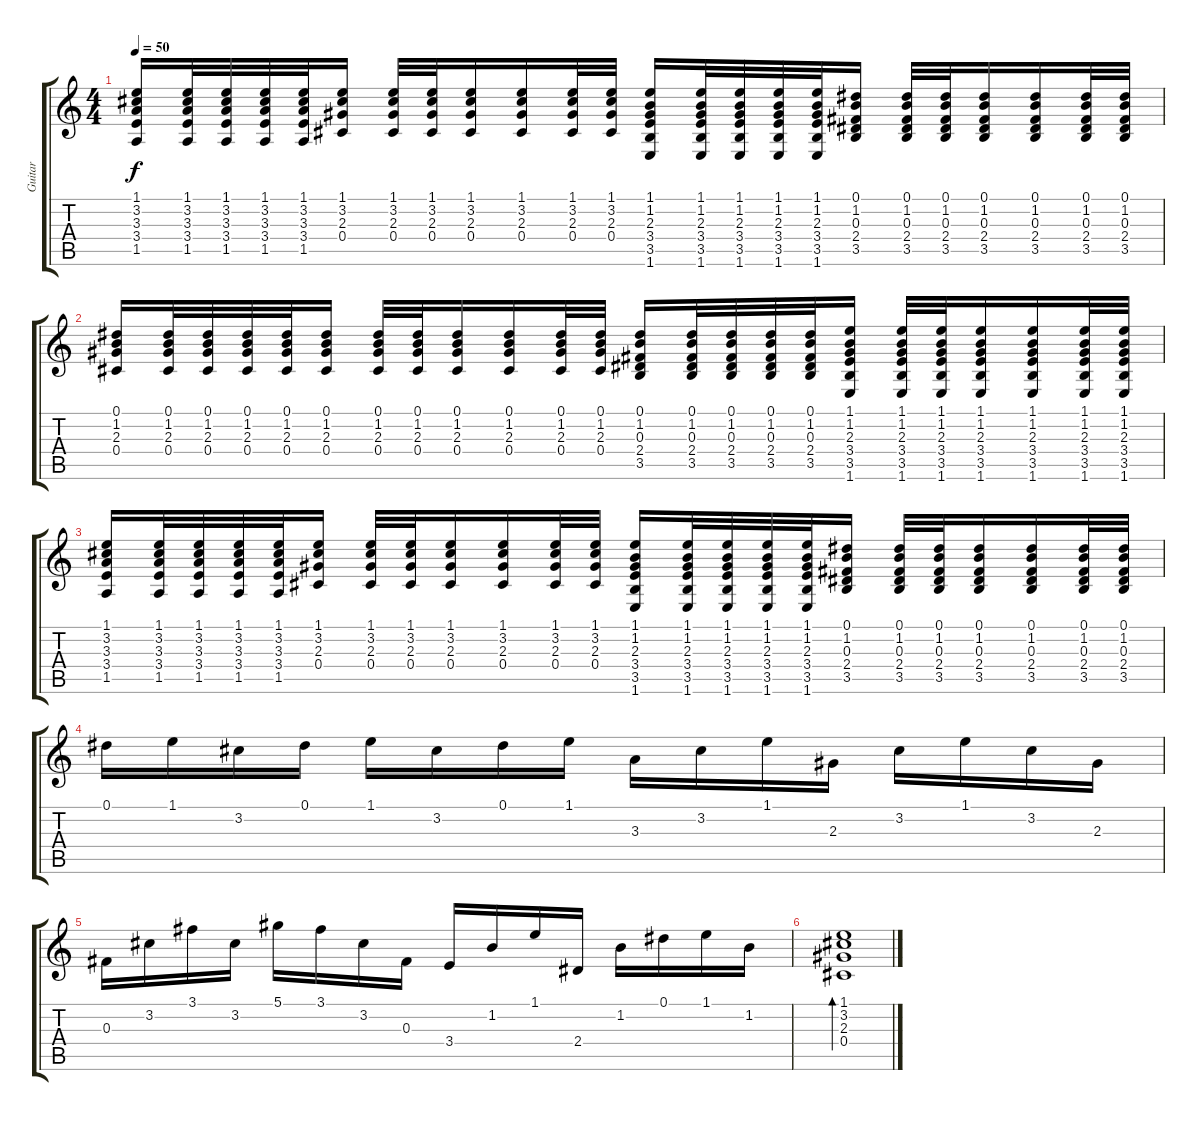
\track ("Guitar" "Guitar") {instrument acousticguitarsteel}
\staff {score tabs}
\tuning (Eb4 Bb3 Gb3 Db3 Ab2 Eb2) {hide}
\ts (4 4)
\tempo 50
\clef g2
\ks c
(1.1 3.2 3.3 3.4 1.5).16{dy f} (1.1 3.2 3.3 3.4 1.5).32 (1.1 3.2 3.3 3.4 1.5).32 (1.1 3.2 3.3 3.4 1.5).32 (1.1 3.2 3.3 3.4 1.5).32 (1.1 3.2 2.3 0.4).16 (1.1 3.2 2.3 0.4).32 (1.1 3.2 2.3 0.4).32 (1.1 3.2 2.3 0.4).16 (1.1 3.2 2.3 0.4).16 (1.1 3.2 2.3 0.4).32 (1.1 3.2 2.3 0.4).32 (1.1 1.2 2.3 3.4 3.5 1.6).16 (1.1 1.2 2.3 3.4 3.5 1.6).32 (1.1 1.2 2.3 3.4 3.5 1.6).32 (1.1 1.2 2.3 3.4 3.5 1.6).32 (1.1 1.2 2.3 3.4 3.5 1.6).32 (0.1 1.2 0.3 2.4 3.5).16 (0.1 1.2 0.3 2.4 3.5).32 (0.1 1.2 0.3 2.4 3.5).32 (0.1 1.2 0.3 2.4 3.5).16 (0.1 1.2 0.3 2.4 3.5).16 (0.1 1.2 0.3 2.4 3.5).32 (0.1 1.2 0.3 2.4 3.5).32 |
(0.1 1.2 2.3 0.4).16 (0.1 1.2 2.3 0.4).32 (0.1 1.2 2.3 0.4).32 (0.1 1.2 2.3 0.4).32 (0.1 1.2 2.3 0.4).32 (0.1 1.2 2.3 0.4).16 (0.1 1.2 2.3 0.4).32 (0.1 1.2 2.3 0.4).32 (0.1 1.2 2.3 0.4).16 (0.1 1.2 2.3 0.4).16 (0.1 1.2 2.3 0.4).32 (0.1 1.2 2.3 0.4).32 (0.1 1.2 0.3 2.4 3.5).16 (0.1 1.2 0.3 2.4 3.5).32 (0.1 1.2 0.3 2.4 3.5).32 (0.1 1.2 0.3 2.4 3.5).32 (0.1 1.2 0.3 2.4 3.5).32 (1.1 1.2 2.3 3.4 3.5 1.6).16 (1.1 1.2 2.3 3.4 3.5 1.6).32 (1.1 1.2 2.3 3.4 3.5 1.6).32 (1.1 1.2 2.3 3.4 3.5 1.6).16 (1.1 1.2 2.3 3.4 3.5 1.6).16 (1.1 1.2 2.3 3.4 3.5 1.6).32 (1.1 1.2 2.3 3.4 3.5 1.6).32 |
(1.1 3.2 3.3 3.4 1.5).16 (1.1 3.2 3.3 3.4 1.5).32 (1.1 3.2 3.3 3.4 1.5).32 (1.1 3.2 3.3 3.4 1.5).32 (1.1 3.2 3.3 3.4 1.5).32 (1.1 3.2 2.3 0.4).16 (1.1 3.2 2.3 0.4).32 (1.1 3.2 2.3 0.4).32 (1.1 3.2 2.3 0.4).16 (1.1 3.2 2.3 0.4).16 (1.1 3.2 2.3 0.4).32 (1.1 3.2 2.3 0.4).32 (1.1 1.2 2.3 3.4 3.5 1.6).16 (1.1 1.2 2.3 3.4 3.5 1.6).32 (1.1 1.2 2.3 3.4 3.5 1.6).32 (1.1 1.2 2.3 3.4 3.5 1.6).32 (1.1 1.2 2.3 3.4 3.5 1.6).32 (0.1 1.2 0.3 2.4 3.5).16 (0.1 1.2 0.3 2.4 3.5).32 (0.1 1.2 0.3 2.4 3.5).32 (0.1 1.2 0.3 2.4 3.5).16 (0.1 1.2 0.3 2.4 3.5).16 (0.1 1.2 0.3 2.4 3.5).32 (0.1 1.2 0.3 2.4 3.5).32 |
0.1.16 1.1.16 3.2.16 0.1.16 1.1.16 3.2.16 0.1.16 1.1.16 3.3.16 3.2.16 1.1.16 2.3.16 3.2.16 1.1.16 3.2.16 2.3.16 |
0.3.16 3.2.16 3.1.16 3.2.16 5.1.16 3.1.16 3.2.16 0.3.16 3.4.16 1.2.16 1.1.16 2.4.16 1.2.16 0.1.16 1.1.16 1.2.16 |
(1.1 3.2 2.3 0.4).1{bd 240}
